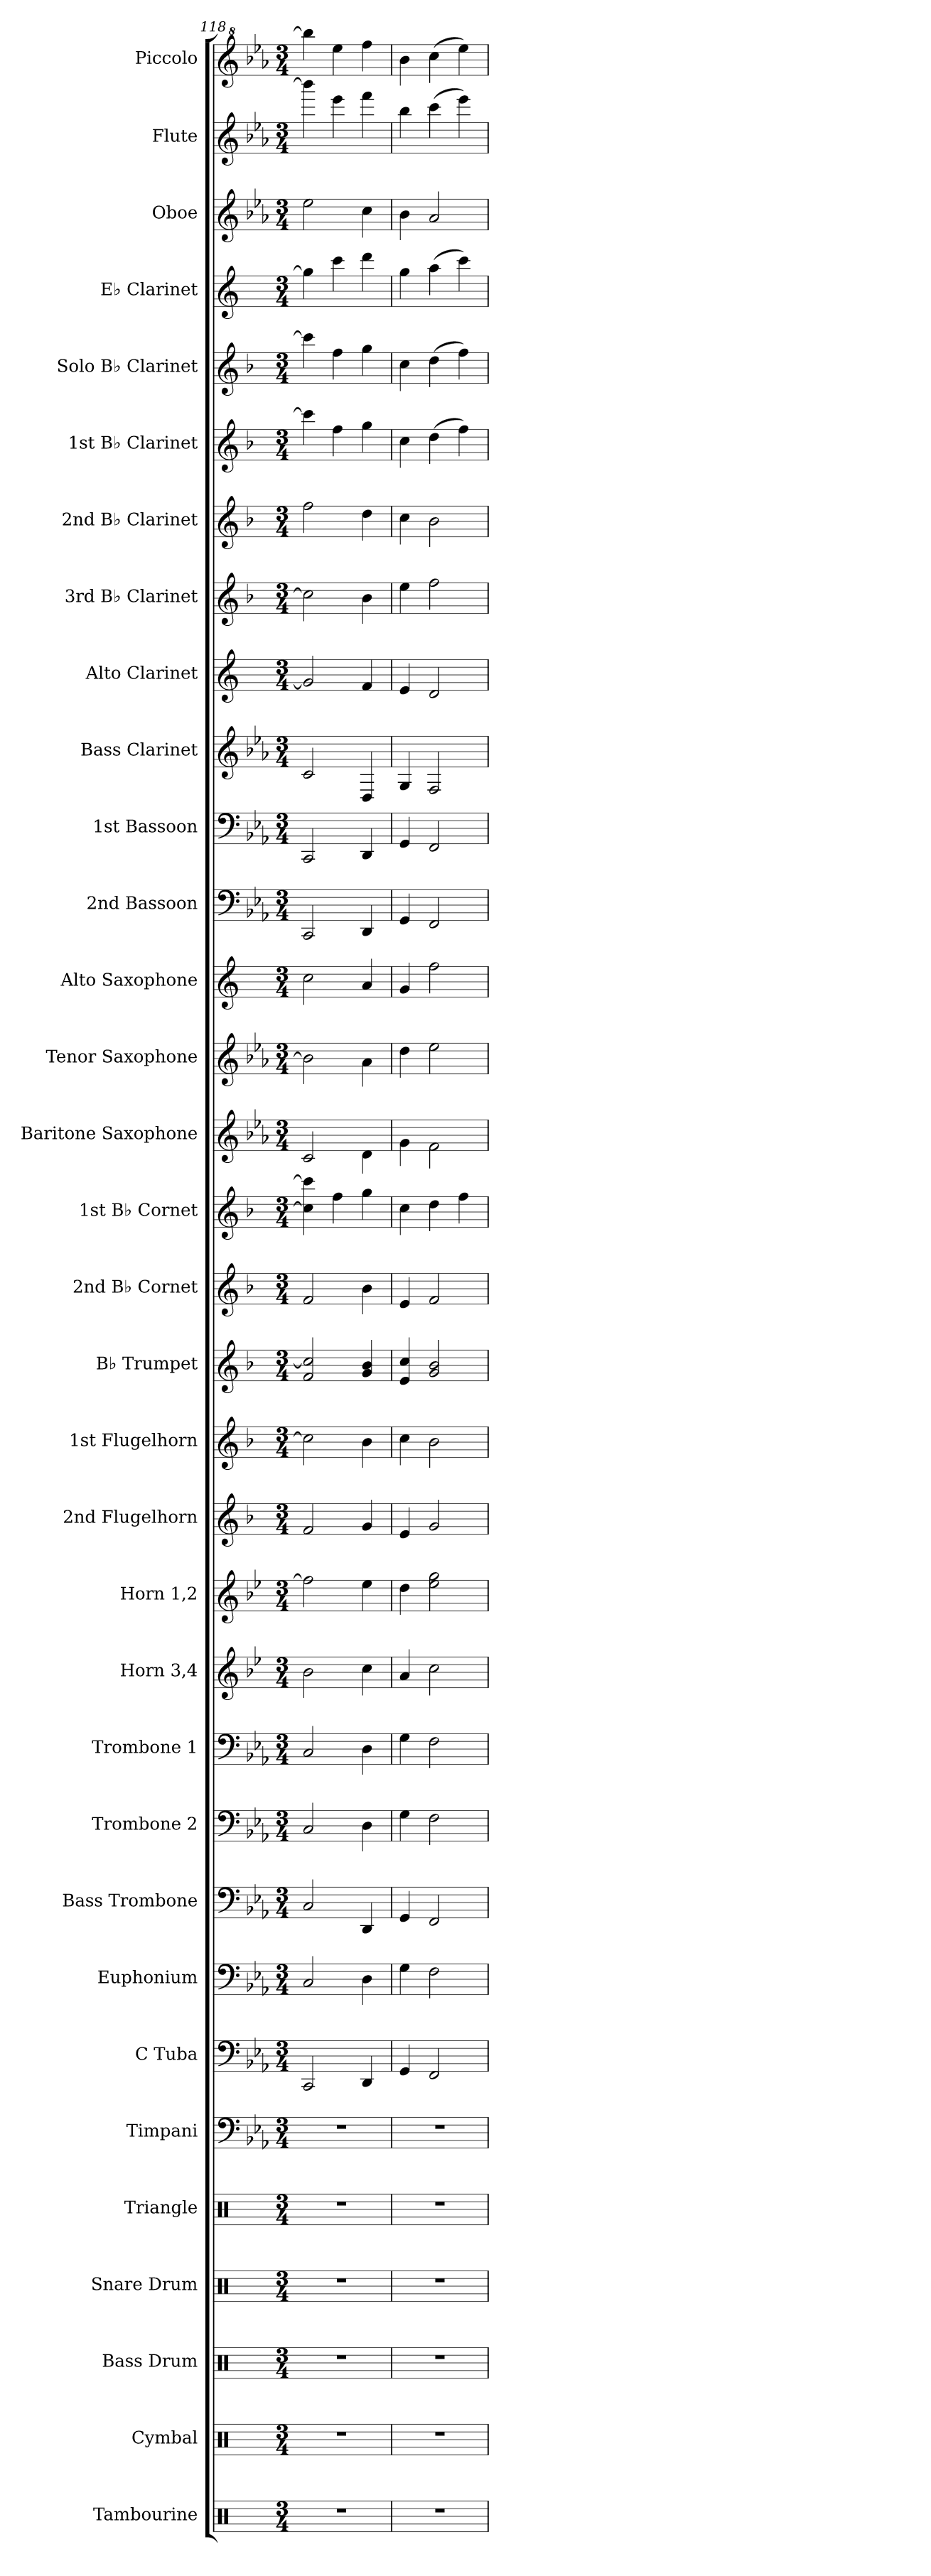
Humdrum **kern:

**kern	**kern	**kern	**kern	**kern	**kern	**kern	**kern	**kern	**kern	**kern	**kern	**kern	**kern	**kern	**kern	**kern	**kern	**kern	**kern	**kern	**kern	**kern	**kern	**kern	**kern	**kern	**kern	**kern	**kern	**kern	**kern	**kern
*part33	*part32	*part31	*part30	*part29	*part28	*part27	*part26	*part25	*part24	*part23	*part22	*part21	*part20	*part19	*part18	*part17	*part16	*part15	*part14	*part13	*part12	*part11	*part10	*part9	*part8	*part7	*part6	*part5	*part4	*part3	*part2	*part1
*staff33	*staff32	*staff31	*staff30	*staff29	*staff28	*staff27	*staff26	*staff25	*staff24	*staff23	*staff22	*staff21	*staff20	*staff19	*staff18	*staff17	*staff16	*staff15	*staff14	*staff13	*staff12	*staff11	*staff10	*staff9	*staff8	*staff7	*staff6	*staff5	*staff4	*staff3	*staff2	*staff1
*I"Tambourine	*I"Cymbal	*I"Bass Drum	*I"Snare Drum	*I"Triangle	*I"Timpani	*I"C Tuba	*I"Euphonium	*I"Bass Trombone	*I"Trombone 2	*I"Trombone 1	*I"Horn 3,4	*I"Horn 1,2	*I"2nd Flugelhorn	*I"1st Flugelhorn	*I"B♭ Trumpet	*I"2nd B♭ Cornet	*I"1st B♭ Cornet	*I"Baritone Saxophone	*I"Tenor Saxophone	*I"Alto Saxophone	*I"2nd Bassoon	*I"1st Bassoon	*I"Bass Clarinet	*I"Alto Clarinet	*I"3rd B♭ Clarinet	*I"2nd B♭ Clarinet	*I"1st B♭ Clarinet	*I"Solo B♭ Clarinet	*I"E♭ Clarinet	*I"Oboe	*I"Flute	*I"Piccolo
*I'Tamb.	*I'Cym.	*I'B. Dr.	*I'Sn. Dr.	*I'Trgl.	*I'Timp.	*I'C Tu.	*I'Eu.	*I'B. Trb.	*I'Trb. 2	*I'Trb. 1	*I'Hn. 3,4	*I'Hn. 1,2	*I'2nd Flghn.	*I'1st Flghn.	*I'B♭ Tpt.	*I'2nd B♭ Cnt.	*I'1st B♭ Cnt.	*I'Bar. Sax.	*I'T. Sax.	*I'A. Sax.	*I'2nd Bsn.	*I'1st Bsn.	*I'B. Cl.	*I'A. Cl.	*I'3rd B♭ Cl.	*I'2nd B♭ Cl.	*I'1st B♭ Cl.	*I'Solo B♭ Cl.	*I'E♭ Cl.	*I'Ob.	*I'Fl.	*I'Picc.
*clefX	*clefX	*clefX	*clefX	*clefX	*clefF4	*clefF4	*clefF4	*clefF4	*clefF4	*clefF4	*clefG2	*clefG2	*clefG2	*clefG2	*clefG2	*clefG2	*clefG2	*clefG2	*clefG2	*clefG2	*clefF4	*clefF4	*clefG2	*clefG2	*clefG2	*clefG2	*clefG2	*clefG2	*clefG2	*clefG2	*clefG2	*clefG^2
*	*	*	*	*	*	*	*	*	*	*	*ITrd4c7	*ITrd4c7	*ITrd1c2	*ITrd1c2	*ITrd1c2	*ITrd1c2	*ITrd1c2	*ITrd12c21	*ITrd8c14	*ITrd5c9	*	*	*ITrd8c14	*ITrd5c9	*ITrd1c2	*ITrd1c2	*ITrd1c2	*ITrd1c2	*ITrd-2c-3	*	*	*ITrd-7c-12
*k[]	*k[]	*k[]	*k[]	*k[]	*k[b-e-a-]	*k[b-e-a-]	*k[b-e-a-]	*k[b-e-a-]	*k[b-e-a-]	*k[b-e-a-]	*k[b-e-a-]	*k[b-e-a-]	*k[b-e-a-]	*k[b-e-a-]	*k[b-e-a-]	*k[b-e-a-]	*k[b-e-a-]	*k[b-e-a-]	*k[b-e-a-]	*k[b-e-a-]	*k[b-e-a-]	*k[b-e-a-]	*k[b-e-a-]	*k[b-e-a-]	*k[b-e-a-]	*k[b-e-a-]	*k[b-e-a-]	*k[b-e-a-]	*k[b-e-a-]	*k[b-e-a-]	*k[b-e-a-]	*k[b-e-a-]
*C:	*C:	*C:	*C:	*C:	*E-:	*E-:	*E-:	*E-:	*E-:	*E-:	*E-:	*E-:	*E-:	*E-:	*E-:	*E-:	*E-:	*E-:	*E-:	*E-:	*E-:	*E-:	*E-:	*E-:	*E-:	*E-:	*E-:	*E-:	*E-:	*E-:	*E-:	*E-:
*M3/4	*M3/4	*M3/4	*M3/4	*M3/4	*M3/4	*M3/4	*M3/4	*M3/4	*M3/4	*M3/4	*M3/4	*M3/4	*M3/4	*M3/4	*M3/4	*M3/4	*M3/4	*M3/4	*M3/4	*M3/4	*M3/4	*M3/4	*M3/4	*M3/4	*M3/4	*M3/4	*M3/4	*M3/4	*M3/4	*M3/4	*M3/4	*M3/4
=118	=118	=118	=118	=118	=118	=118	=118	=118	=118	=118	=118	=118	=118	=118	=118	=118	=118	=118	=118	=118	=118	=118	=118	=118	=118	=118	=118	=118	=118	=118	=118	=118
2.r	2.r	2.r	2.r	2.r	2.r	2CC/	2C/	2C/	2C/	2C/	2e-\	2b-\]	2e-/	2b-\]	2e-/ 2b-/]	2e-/	4b-\] 4bb-\]	2C/	2B-\]	2e-\	2CC/	2CC/	2C/	2B-/]	2b-\]	2ee-\	4bb-\]	4bb-\]	4bb-\]	2ee-\	4bbb-\]	4bbbb-\]
.	.	.	.	.	.	.	.	.	.	.	.	.	.	.	.	.	4ee-\	.	.	.	.	.	.	.	.	.	4ee-\	4ee-\	4eee-\	.	4eee-\	4eeee-\
.	.	.	.	.	.	4DD/	4D\	4DD/	4D\	4D\	4f\	4a-\	4f/	4a-\	4f/ 4a-/	4a-\	4ff\	4D\	4A-\	4c/	4DD/	4DD/	4DD/	4A-/	4a-\	4cc\	4ff\	4ff\	4fff\	4cc\	4fff\	4ffff\
=119	=119	=119	=119	=119	=119	=119	=119	=119	=119	=119	=119	=119	=119	=119	=119	=119	=119	=119	=119	=119	=119	=119	=119	=119	=119	=119	=119	=119	=119	=119	=119	=119
2.r	2.r	2.r	2.r	2.r	2.r	4GG/	4G\	4GG/	4G\	4G\	4d/	4g\	4d/	4b-\	4d/ 4b-/	4d/	4b-\	4G\	4d\	4B-/	4GG/	4GG/	4GG/	4G/	4dd\	4b-\	4b-\	4b-\	4bb-\	4b-\	4bb-\	4bbb-\
.	.	.	.	.	.	2FF/	2F\	2FF/	2F\	2F\	2f\	2a-\ 2cc\	2f/	2a-\	2f/ 2a-/	2e-/	4cc\	2F\	2e-\	2a-\	2FF/	2FF/	2FF/	2F/	2ee-\	2a-\	(4cc\	(4cc\	(4ccc\	2a-/	(4ccc\	(4cccc\
.	.	.	.	.	.	.	.	.	.	.	.	.	.	.	.	.	4ee-\	.	.	.	.	.	.	.	.	.	4ee-\)	4ee-\)	4eee-\)	.	4eee-\)	4eeee-\)
=	=	=	=	=	=	=	=	=	=	=	=	=	=	=	=	=	=	=	=	=	=	=	=	=	=	=	=	=	=	=	=	=
*-	*-	*-	*-	*-	*-	*-	*-	*-	*-	*-	*-	*-	*-	*-	*-	*-	*-	*-	*-	*-	*-	*-	*-	*-	*-	*-	*-	*-	*-	*-	*-	*-
